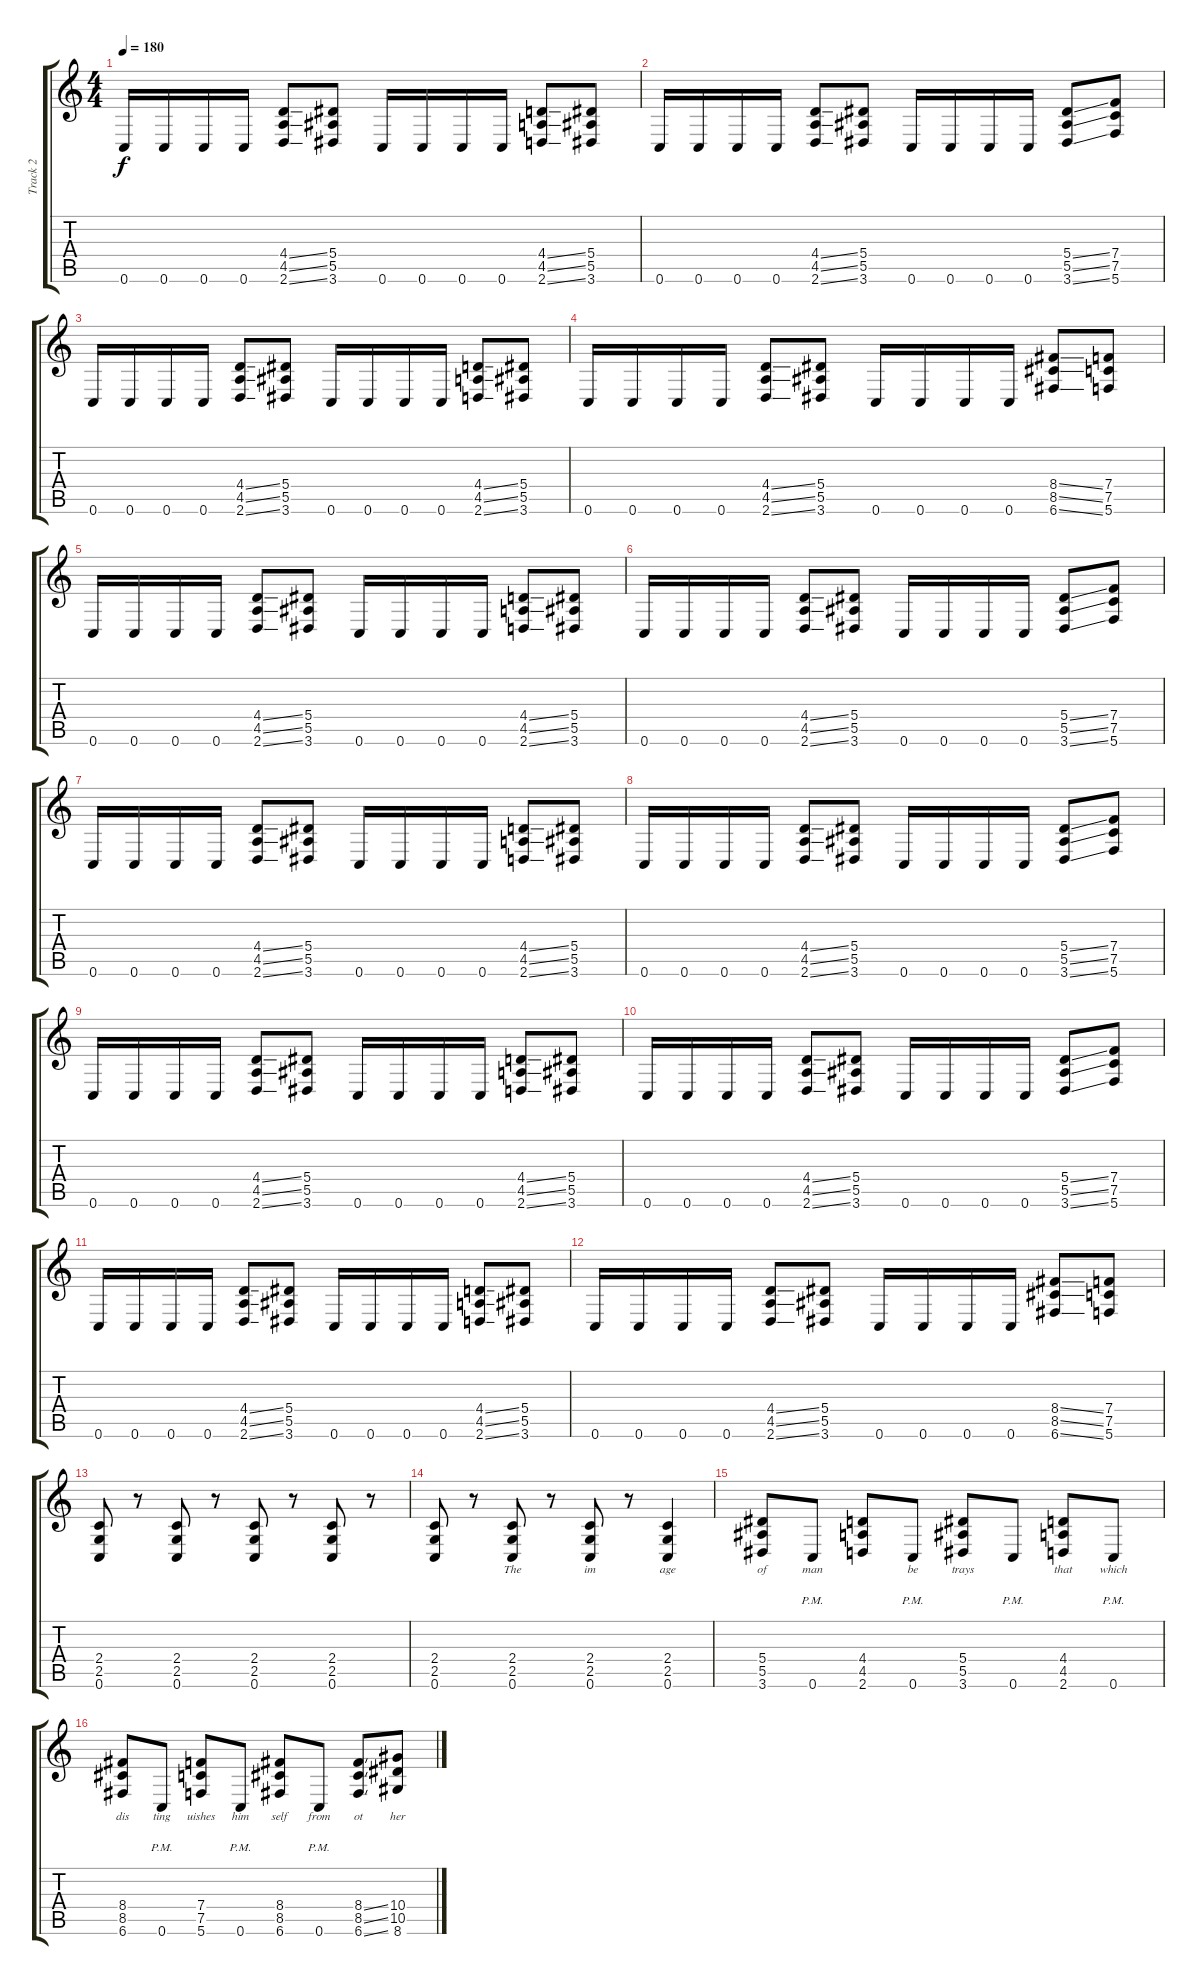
\track ("Track 2" "Track 2") {instrument distortionguitar}
\staff {score tabs}
\tuning (C4 G3 Eb3 Bb2 F2 C2) {hide}
\ts (4 4)
\tempo 180
\clef g2
\ks c
0.6.16{lyrics (0 "") lyrics (1 "") lyrics (2 "") lyrics (3 "") lyrics (4 "") dy f} 0.6.16{lyrics (0 "") lyrics (1 "") lyrics (2 "") lyrics (3 "") lyrics (4 "")} 0.6.16{lyrics (0 "") lyrics (1 "") lyrics (2 "") lyrics (3 "") lyrics (4 "")} 0.6.16{lyrics (0 "") lyrics (1 "") lyrics (2 "") lyrics (3 "") lyrics (4 "")} (4.4{ss} 4.5{ss} 2.6{ss}).8{lyrics (0 "") lyrics (1 "") lyrics (2 "") lyrics (3 "") lyrics (4 "")} (5.4 5.5 3.6).8{lyrics (0 "") lyrics (1 "") lyrics (2 "") lyrics (3 "") lyrics (4 "")} 0.6.16{lyrics (0 "") lyrics (1 "") lyrics (2 "") lyrics (3 "") lyrics (4 "")} 0.6.16{lyrics (0 "") lyrics (1 "") lyrics (2 "") lyrics (3 "") lyrics (4 "")} 0.6.16{lyrics (0 "") lyrics (1 "") lyrics (2 "") lyrics (3 "") lyrics (4 "")} 0.6.16{lyrics (0 "") lyrics (1 "") lyrics (2 "") lyrics (3 "") lyrics (4 "")} (4.4{ss} 4.5{ss} 2.6{ss}).8{lyrics (0 "") lyrics (1 "") lyrics (2 "") lyrics (3 "") lyrics (4 "")} (5.4 5.5 3.6).8{lyrics (0 "") lyrics (1 "") lyrics (2 "") lyrics (3 "") lyrics (4 "")} |
0.6.16{lyrics (0 "") lyrics (1 "") lyrics (2 "") lyrics (3 "") lyrics (4 "")} 0.6.16{lyrics (0 "") lyrics (1 "") lyrics (2 "") lyrics (3 "") lyrics (4 "")} 0.6.16{lyrics (0 "") lyrics (1 "") lyrics (2 "") lyrics (3 "") lyrics (4 "")} 0.6.16{lyrics (0 "") lyrics (1 "") lyrics (2 "") lyrics (3 "") lyrics (4 "")} (4.4{ss} 4.5{ss} 2.6{ss}).8{lyrics (0 "") lyrics (1 "") lyrics (2 "") lyrics (3 "") lyrics (4 "")} (5.4 5.5 3.6).8{lyrics (0 "") lyrics (1 "") lyrics (2 "") lyrics (3 "") lyrics (4 "")} 0.6.16{lyrics (0 "") lyrics (1 "") lyrics (2 "") lyrics (3 "") lyrics (4 "")} 0.6.16{lyrics (0 "") lyrics (1 "") lyrics (2 "") lyrics (3 "") lyrics (4 "")} 0.6.16{lyrics (0 "") lyrics (1 "") lyrics (2 "") lyrics (3 "") lyrics (4 "")} 0.6.16{lyrics (0 "") lyrics (1 "") lyrics (2 "") lyrics (3 "") lyrics (4 "")} (5.4{ss} 5.5{ss} 3.6{ss}).8{lyrics (0 "") lyrics (1 "") lyrics (2 "") lyrics (3 "") lyrics (4 "")} (7.4 7.5 5.6).8{lyrics (0 "") lyrics (1 "") lyrics (2 "") lyrics (3 "") lyrics (4 "")} |
0.6.16{lyrics (0 "") lyrics (1 "") lyrics (2 "") lyrics (3 "") lyrics (4 "")} 0.6.16{lyrics (0 "") lyrics (1 "") lyrics (2 "") lyrics (3 "") lyrics (4 "")} 0.6.16{lyrics (0 "") lyrics (1 "") lyrics (2 "") lyrics (3 "") lyrics (4 "")} 0.6.16{lyrics (0 "") lyrics (1 "") lyrics (2 "") lyrics (3 "") lyrics (4 "")} (4.4{ss} 4.5{ss} 2.6{ss}).8{lyrics (0 "") lyrics (1 "") lyrics (2 "") lyrics (3 "") lyrics (4 "")} (5.4 5.5 3.6).8{lyrics (0 "") lyrics (1 "") lyrics (2 "") lyrics (3 "") lyrics (4 "")} 0.6.16{lyrics (0 "") lyrics (1 "") lyrics (2 "") lyrics (3 "") lyrics (4 "")} 0.6.16{lyrics (0 "") lyrics (1 "") lyrics (2 "") lyrics (3 "") lyrics (4 "")} 0.6.16{lyrics (0 "") lyrics (1 "") lyrics (2 "") lyrics (3 "") lyrics (4 "")} 0.6.16{lyrics (0 "") lyrics (1 "") lyrics (2 "") lyrics (3 "") lyrics (4 "")} (4.4{ss} 4.5{ss} 2.6{ss}).8{lyrics (0 "") lyrics (1 "") lyrics (2 "") lyrics (3 "") lyrics (4 "")} (5.4 5.5 3.6).8{lyrics (0 "") lyrics (1 "") lyrics (2 "") lyrics (3 "") lyrics (4 "")} |
0.6.16{lyrics (0 "") lyrics (1 "") lyrics (2 "") lyrics (3 "") lyrics (4 "")} 0.6.16{lyrics (0 "") lyrics (1 "") lyrics (2 "") lyrics (3 "") lyrics (4 "")} 0.6.16{lyrics (0 "") lyrics (1 "") lyrics (2 "") lyrics (3 "") lyrics (4 "")} 0.6.16{lyrics (0 "") lyrics (1 "") lyrics (2 "") lyrics (3 "") lyrics (4 "")} (4.4{ss} 4.5{ss} 2.6{ss}).8{lyrics (0 "") lyrics (1 "") lyrics (2 "") lyrics (3 "") lyrics (4 "")} (5.4 5.5 3.6).8{lyrics (0 "") lyrics (1 "") lyrics (2 "") lyrics (3 "") lyrics (4 "")} 0.6.16{lyrics (0 "") lyrics (1 "") lyrics (2 "") lyrics (3 "") lyrics (4 "")} 0.6.16{lyrics (0 "") lyrics (1 "") lyrics (2 "") lyrics (3 "") lyrics (4 "")} 0.6.16{lyrics (0 "") lyrics (1 "") lyrics (2 "") lyrics (3 "") lyrics (4 "")} 0.6.16{lyrics (0 "") lyrics (1 "") lyrics (2 "") lyrics (3 "") lyrics (4 "")} (8.4{ss} 8.5{ss} 6.6{ss}).8{lyrics (0 "") lyrics (1 "") lyrics (2 "") lyrics (3 "") lyrics (4 "")} (7.4 7.5 5.6).8{lyrics (0 "") lyrics (1 "") lyrics (2 "") lyrics (3 "") lyrics (4 "")} |
0.6.16{lyrics (0 "") lyrics (1 "") lyrics (2 "") lyrics (3 "") lyrics (4 "")} 0.6.16{lyrics (0 "") lyrics (1 "") lyrics (2 "") lyrics (3 "") lyrics (4 "")} 0.6.16{lyrics (0 "") lyrics (1 "") lyrics (2 "") lyrics (3 "") lyrics (4 "")} 0.6.16{lyrics (0 "") lyrics (1 "") lyrics (2 "") lyrics (3 "") lyrics (4 "")} (4.4{ss} 4.5{ss} 2.6{ss}).8{lyrics (0 "") lyrics (1 "") lyrics (2 "") lyrics (3 "") lyrics (4 "")} (5.4 5.5 3.6).8{lyrics (0 "") lyrics (1 "") lyrics (2 "") lyrics (3 "") lyrics (4 "")} 0.6.16{lyrics (0 "") lyrics (1 "") lyrics (2 "") lyrics (3 "") lyrics (4 "")} 0.6.16{lyrics (0 "") lyrics (1 "") lyrics (2 "") lyrics (3 "") lyrics (4 "")} 0.6.16{lyrics (0 "") lyrics (1 "") lyrics (2 "") lyrics (3 "") lyrics (4 "")} 0.6.16{lyrics (0 "") lyrics (1 "") lyrics (2 "") lyrics (3 "") lyrics (4 "")} (4.4{ss} 4.5{ss} 2.6{ss}).8{lyrics (0 "") lyrics (1 "") lyrics (2 "") lyrics (3 "") lyrics (4 "")} (5.4 5.5 3.6).8{lyrics (0 "") lyrics (1 "") lyrics (2 "") lyrics (3 "") lyrics (4 "")} |
0.6.16{lyrics (0 "") lyrics (1 "") lyrics (2 "") lyrics (3 "") lyrics (4 "")} 0.6.16{lyrics (0 "") lyrics (1 "") lyrics (2 "") lyrics (3 "") lyrics (4 "")} 0.6.16{lyrics (0 "") lyrics (1 "") lyrics (2 "") lyrics (3 "") lyrics (4 "")} 0.6.16{lyrics (0 "") lyrics (1 "") lyrics (2 "") lyrics (3 "") lyrics (4 "")} (4.4{ss} 4.5{ss} 2.6{ss}).8{lyrics (0 "") lyrics (1 "") lyrics (2 "") lyrics (3 "") lyrics (4 "")} (5.4 5.5 3.6).8{lyrics (0 "") lyrics (1 "") lyrics (2 "") lyrics (3 "") lyrics (4 "")} 0.6.16{lyrics (0 "") lyrics (1 "") lyrics (2 "") lyrics (3 "") lyrics (4 "")} 0.6.16{lyrics (0 "") lyrics (1 "") lyrics (2 "") lyrics (3 "") lyrics (4 "")} 0.6.16{lyrics (0 "") lyrics (1 "") lyrics (2 "") lyrics (3 "") lyrics (4 "")} 0.6.16{lyrics (0 "") lyrics (1 "") lyrics (2 "") lyrics (3 "") lyrics (4 "")} (5.4{ss} 5.5{ss} 3.6{ss}).8{lyrics (0 "") lyrics (1 "") lyrics (2 "") lyrics (3 "") lyrics (4 "")} (7.4 7.5 5.6).8{lyrics (0 "") lyrics (1 "") lyrics (2 "") lyrics (3 "") lyrics (4 "")} |
0.6.16{lyrics (0 "") lyrics (1 "") lyrics (2 "") lyrics (3 "") lyrics (4 "")} 0.6.16{lyrics (0 "") lyrics (1 "") lyrics (2 "") lyrics (3 "") lyrics (4 "")} 0.6.16{lyrics (0 "") lyrics (1 "") lyrics (2 "") lyrics (3 "") lyrics (4 "")} 0.6.16{lyrics (0 "") lyrics (1 "") lyrics (2 "") lyrics (3 "") lyrics (4 "")} (4.4{ss} 4.5{ss} 2.6{ss}).8{lyrics (0 "") lyrics (1 "") lyrics (2 "") lyrics (3 "") lyrics (4 "")} (5.4 5.5 3.6).8{lyrics (0 "") lyrics (1 "") lyrics (2 "") lyrics (3 "") lyrics (4 "")} 0.6.16{lyrics (0 "") lyrics (1 "") lyrics (2 "") lyrics (3 "") lyrics (4 "")} 0.6.16{lyrics (0 "") lyrics (1 "") lyrics (2 "") lyrics (3 "") lyrics (4 "")} 0.6.16{lyrics (0 "") lyrics (1 "") lyrics (2 "") lyrics (3 "") lyrics (4 "")} 0.6.16{lyrics (0 "") lyrics (1 "") lyrics (2 "") lyrics (3 "") lyrics (4 "")} (4.4{ss} 4.5{ss} 2.6{ss}).8{lyrics (0 "") lyrics (1 "") lyrics (2 "") lyrics (3 "") lyrics (4 "")} (5.4 5.5 3.6).8{lyrics (0 "") lyrics (1 "") lyrics (2 "") lyrics (3 "") lyrics (4 "")} |
0.6.16{lyrics (0 "") lyrics (1 "") lyrics (2 "") lyrics (3 "") lyrics (4 "")} 0.6.16{lyrics (0 "") lyrics (1 "") lyrics (2 "") lyrics (3 "") lyrics (4 "")} 0.6.16{lyrics (0 "") lyrics (1 "") lyrics (2 "") lyrics (3 "") lyrics (4 "")} 0.6.16{lyrics (0 "") lyrics (1 "") lyrics (2 "") lyrics (3 "") lyrics (4 "")} (4.4{ss} 4.5{ss} 2.6{ss}).8{lyrics (0 "") lyrics (1 "") lyrics (2 "") lyrics (3 "") lyrics (4 "")} (5.4 5.5 3.6).8{lyrics (0 "") lyrics (1 "") lyrics (2 "") lyrics (3 "") lyrics (4 "")} 0.6.16{lyrics (0 "") lyrics (1 "") lyrics (2 "") lyrics (3 "") lyrics (4 "")} 0.6.16{lyrics (0 "") lyrics (1 "") lyrics (2 "") lyrics (3 "") lyrics (4 "")} 0.6.16{lyrics (0 "") lyrics (1 "") lyrics (2 "") lyrics (3 "") lyrics (4 "")} 0.6.16{lyrics (0 "") lyrics (1 "") lyrics (2 "") lyrics (3 "") lyrics (4 "")} (5.4{ss} 5.5{ss} 3.6{ss}).8{lyrics (0 "") lyrics (1 "") lyrics (2 "") lyrics (3 "") lyrics (4 "")} (7.4 7.5 5.6).8{lyrics (0 "") lyrics (1 "") lyrics (2 "") lyrics (3 "") lyrics (4 "")} |
0.6.16{lyrics (0 "") lyrics (1 "") lyrics (2 "") lyrics (3 "") lyrics (4 "")} 0.6.16{lyrics (0 "") lyrics (1 "") lyrics (2 "") lyrics (3 "") lyrics (4 "")} 0.6.16{lyrics (0 "") lyrics (1 "") lyrics (2 "") lyrics (3 "") lyrics (4 "")} 0.6.16{lyrics (0 "") lyrics (1 "") lyrics (2 "") lyrics (3 "") lyrics (4 "")} (4.4{ss} 4.5{ss} 2.6{ss}).8{lyrics (0 "") lyrics (1 "") lyrics (2 "") lyrics (3 "") lyrics (4 "")} (5.4 5.5 3.6).8{lyrics (0 "") lyrics (1 "") lyrics (2 "") lyrics (3 "") lyrics (4 "")} 0.6.16{lyrics (0 "") lyrics (1 "") lyrics (2 "") lyrics (3 "") lyrics (4 "")} 0.6.16{lyrics (0 "") lyrics (1 "") lyrics (2 "") lyrics (3 "") lyrics (4 "")} 0.6.16{lyrics (0 "") lyrics (1 "") lyrics (2 "") lyrics (3 "") lyrics (4 "")} 0.6.16{lyrics (0 "") lyrics (1 "") lyrics (2 "") lyrics (3 "") lyrics (4 "")} (4.4{ss} 4.5{ss} 2.6{ss}).8{lyrics (0 "") lyrics (1 "") lyrics (2 "") lyrics (3 "") lyrics (4 "")} (5.4 5.5 3.6).8{lyrics (0 "") lyrics (1 "") lyrics (2 "") lyrics (3 "") lyrics (4 "")} |
0.6.16{lyrics (0 "") lyrics (1 "") lyrics (2 "") lyrics (3 "") lyrics (4 "")} 0.6.16{lyrics (0 "") lyrics (1 "") lyrics (2 "") lyrics (3 "") lyrics (4 "")} 0.6.16{lyrics (0 "") lyrics (1 "") lyrics (2 "") lyrics (3 "") lyrics (4 "")} 0.6.16{lyrics (0 "") lyrics (1 "") lyrics (2 "") lyrics (3 "") lyrics (4 "")} (4.4{ss} 4.5{ss} 2.6{ss}).8{lyrics (0 "") lyrics (1 "") lyrics (2 "") lyrics (3 "") lyrics (4 "")} (5.4 5.5 3.6).8{lyrics (0 "") lyrics (1 "") lyrics (2 "") lyrics (3 "") lyrics (4 "")} 0.6.16{lyrics (0 "") lyrics (1 "") lyrics (2 "") lyrics (3 "") lyrics (4 "")} 0.6.16{lyrics (0 "") lyrics (1 "") lyrics (2 "") lyrics (3 "") lyrics (4 "")} 0.6.16{lyrics (0 "") lyrics (1 "") lyrics (2 "") lyrics (3 "") lyrics (4 "")} 0.6.16{lyrics (0 "") lyrics (1 "") lyrics (2 "") lyrics (3 "") lyrics (4 "")} (5.4{ss} 5.5{ss} 3.6{ss}).8{lyrics (0 "") lyrics (1 "") lyrics (2 "") lyrics (3 "") lyrics (4 "")} (7.4 7.5 5.6).8{lyrics (0 "") lyrics (1 "") lyrics (2 "") lyrics (3 "") lyrics (4 "")} |
0.6.16{lyrics (0 "") lyrics (1 "") lyrics (2 "") lyrics (3 "") lyrics (4 "")} 0.6.16{lyrics (0 "") lyrics (1 "") lyrics (2 "") lyrics (3 "") lyrics (4 "")} 0.6.16{lyrics (0 "") lyrics (1 "") lyrics (2 "") lyrics (3 "") lyrics (4 "")} 0.6.16{lyrics (0 "") lyrics (1 "") lyrics (2 "") lyrics (3 "") lyrics (4 "")} (4.4{ss} 4.5{ss} 2.6{ss}).8{lyrics (0 "") lyrics (1 "") lyrics (2 "") lyrics (3 "") lyrics (4 "")} (5.4 5.5 3.6).8{lyrics (0 "") lyrics (1 "") lyrics (2 "") lyrics (3 "") lyrics (4 "")} 0.6.16{lyrics (0 "") lyrics (1 "") lyrics (2 "") lyrics (3 "") lyrics (4 "")} 0.6.16{lyrics (0 "") lyrics (1 "") lyrics (2 "") lyrics (3 "") lyrics (4 "")} 0.6.16{lyrics (0 "") lyrics (1 "") lyrics (2 "") lyrics (3 "") lyrics (4 "")} 0.6.16{lyrics (0 "") lyrics (1 "") lyrics (2 "") lyrics (3 "") lyrics (4 "")} (4.4{ss} 4.5{ss} 2.6{ss}).8{lyrics (0 "") lyrics (1 "") lyrics (2 "") lyrics (3 "") lyrics (4 "")} (5.4 5.5 3.6).8{lyrics (0 "") lyrics (1 "") lyrics (2 "") lyrics (3 "") lyrics (4 "")} |
0.6.16{lyrics (0 "") lyrics (1 "") lyrics (2 "") lyrics (3 "") lyrics (4 "")} 0.6.16{lyrics (0 "") lyrics (1 "") lyrics (2 "") lyrics (3 "") lyrics (4 "")} 0.6.16{lyrics (0 "") lyrics (1 "") lyrics (2 "") lyrics (3 "") lyrics (4 "")} 0.6.16{lyrics (0 "") lyrics (1 "") lyrics (2 "") lyrics (3 "") lyrics (4 "")} (4.4{ss} 4.5{ss} 2.6{ss}).8{lyrics (0 "") lyrics (1 "") lyrics (2 "") lyrics (3 "") lyrics (4 "")} (5.4 5.5 3.6).8{lyrics (0 "") lyrics (1 "") lyrics (2 "") lyrics (3 "") lyrics (4 "")} 0.6.16{lyrics (0 "") lyrics (1 "") lyrics (2 "") lyrics (3 "") lyrics (4 "")} 0.6.16{lyrics (0 "") lyrics (1 "") lyrics (2 "") lyrics (3 "") lyrics (4 "")} 0.6.16{lyrics (0 "") lyrics (1 "") lyrics (2 "") lyrics (3 "") lyrics (4 "")} 0.6.16{lyrics (0 "") lyrics (1 "") lyrics (2 "") lyrics (3 "") lyrics (4 "")} (8.4{ss} 8.5{ss} 6.6{ss}).8{lyrics (0 "") lyrics (1 "") lyrics (2 "") lyrics (3 "") lyrics (4 "")} (7.4 7.5 5.6).8{lyrics (0 "") lyrics (1 "") lyrics (2 "") lyrics (3 "") lyrics (4 "")} |
(2.4 2.5 0.6).8{lyrics (0 "") lyrics (1 "") lyrics (2 "") lyrics (3 "") lyrics (4 "")} r.8 (2.4 2.5 0.6).8{lyrics (0 "") lyrics (1 "") lyrics (2 "") lyrics (3 "") lyrics (4 "")} r.8 (2.4 2.5 0.6).8{lyrics (0 "") lyrics (1 "") lyrics (2 "") lyrics (3 "") lyrics (4 "")} r.8 (2.4 2.5 0.6).8{lyrics (0 "") lyrics (1 "") lyrics (2 "") lyrics (3 "") lyrics (4 "")} r.8 |
(2.4 2.5 0.6).8{lyrics (0 "") lyrics (1 "") lyrics (2 "") lyrics (3 "") lyrics (4 "")} r.8 (2.4 2.5 0.6).8{lyrics (0 "The") lyrics (1 "") lyrics (2 "") lyrics (3 "") lyrics (4 "")} r.8 (2.4 2.5 0.6).8{lyrics (0 "im") lyrics (1 "") lyrics (2 "") lyrics (3 "") lyrics (4 "")} r.8 (2.4 2.5 0.6).4{lyrics (0 "age") lyrics (1 "") lyrics (2 "") lyrics (3 "") lyrics (4 "")} |
(5.4 5.5 3.6).8{lyrics (0 "of") lyrics (1 "") lyrics (2 "") lyrics (3 "") lyrics (4 "")} 0.6{pm}.8{lyrics (0 "man") lyrics (1 "") lyrics (2 "") lyrics (3 "") lyrics (4 "")} (4.4 4.5 2.6).8{lyrics (0 "") lyrics (1 "") lyrics (2 "") lyrics (3 "") lyrics (4 "")} 0.6{pm}.8{lyrics (0 "be") lyrics (1 "") lyrics (2 "") lyrics (3 "") lyrics (4 "")} (5.4 5.5 3.6).8{lyrics (0 "trays") lyrics (1 "") lyrics (2 "") lyrics (3 "") lyrics (4 "")} 0.6{pm}.8{lyrics (0 "") lyrics (1 "") lyrics (2 "") lyrics (3 "") lyrics (4 "")} (4.4 4.5 2.6).8{lyrics (0 "that") lyrics (1 "") lyrics (2 "") lyrics (3 "") lyrics (4 "")} 0.6{pm}.8{lyrics (0 "which") lyrics (1 "") lyrics (2 "") lyrics (3 "") lyrics (4 "")} |
(8.4 8.5 6.6).8{lyrics (0 "dis") lyrics (1 "") lyrics (2 "") lyrics (3 "") lyrics (4 "")} 0.6{pm}.8{lyrics (0 "ting") lyrics (1 "") lyrics (2 "") lyrics (3 "") lyrics (4 "")} (7.4 7.5 5.6).8{lyrics (0 "uishes") lyrics (1 "") lyrics (2 "") lyrics (3 "") lyrics (4 "")} 0.6{pm}.8{lyrics (0 "him") lyrics (1 "") lyrics (2 "") lyrics (3 "") lyrics (4 "")} (8.4 8.5 6.6).8{lyrics (0 "self") lyrics (1 "") lyrics (2 "") lyrics (3 "") lyrics (4 "")} 0.6{pm}.8{lyrics (0 "from") lyrics (1 "") lyrics (2 "") lyrics (3 "") lyrics (4 "")} (8.4{ss} 8.5{ss} 6.6{ss}).8{lyrics (0 "ot") lyrics (1 "") lyrics (2 "") lyrics (3 "") lyrics (4 "")} (10.4 10.5 8.6).8{lyrics (0 "her") lyrics (1 "") lyrics (2 "") lyrics (3 "") lyrics (4 "")}
